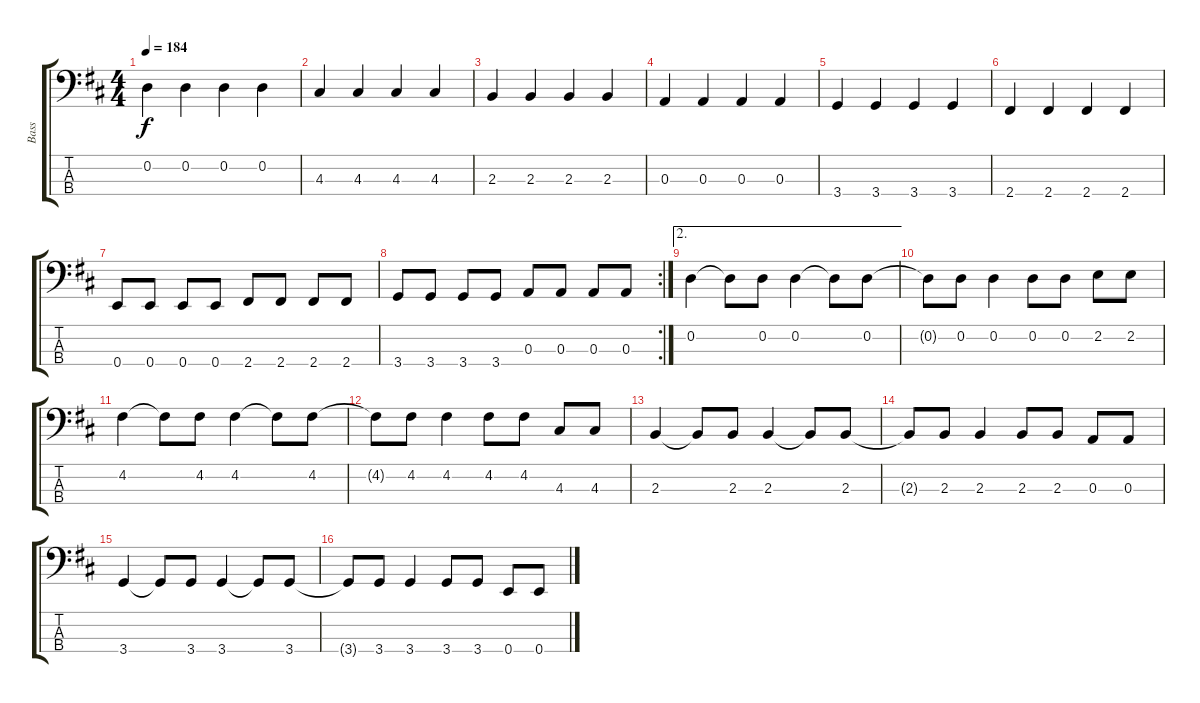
\track ("Bass" "Bass") {instrument electricbassfinger}
\staff {score tabs}
\tuning (G2 D2 A1 E1) {hide}
\ts (4 4)
\tempo 184
\clef f4
\ks d
0.2.4{dy f} 0.2.4 0.2.4 0.2.4 |
4.3.4 4.3.4 4.3.4 4.3.4 |
2.3.4 2.3.4 2.3.4 2.3.4 |
0.3.4 0.3.4 0.3.4 0.3.4 |
3.4.4 3.4.4 3.4.4 3.4.4 |
2.4.4 2.4.4 2.4.4 2.4.4 |
0.4.8 0.4.8 0.4.8 0.4.8 2.4.8 2.4.8 2.4.8 2.4.8 |
\rc 2
3.4.8 3.4.8 3.4.8 3.4.8 0.3.8 0.3.8 0.3.8 0.3.8 |
\ae 2
0.2.4 0.2{t}.8 0.2.8 0.2.4 0.2{t}.8 0.2.8 |
0.2{t}.8 0.2.8 0.2.4 0.2.8 0.2.8 2.2.8 2.2.8 |
4.2.4 4.2{t}.8 4.2.8 4.2.4 4.2{t}.8 4.2.8 |
4.2{t}.8 4.2.8 4.2.4 4.2.8 4.2.8 4.3.8 4.3.8 |
2.3.4 2.3{t}.8 2.3.8 2.3.4 2.3{t}.8 2.3.8 |
2.3{t}.8 2.3.8 2.3.4 2.3.8 2.3.8 0.3.8 0.3.8 |
3.4.4 3.4{t}.8 3.4.8 3.4.4 3.4{t}.8 3.4.8 |
3.4{t}.8 3.4.8 3.4.4 3.4.8 3.4.8 0.4.8 0.4.8
